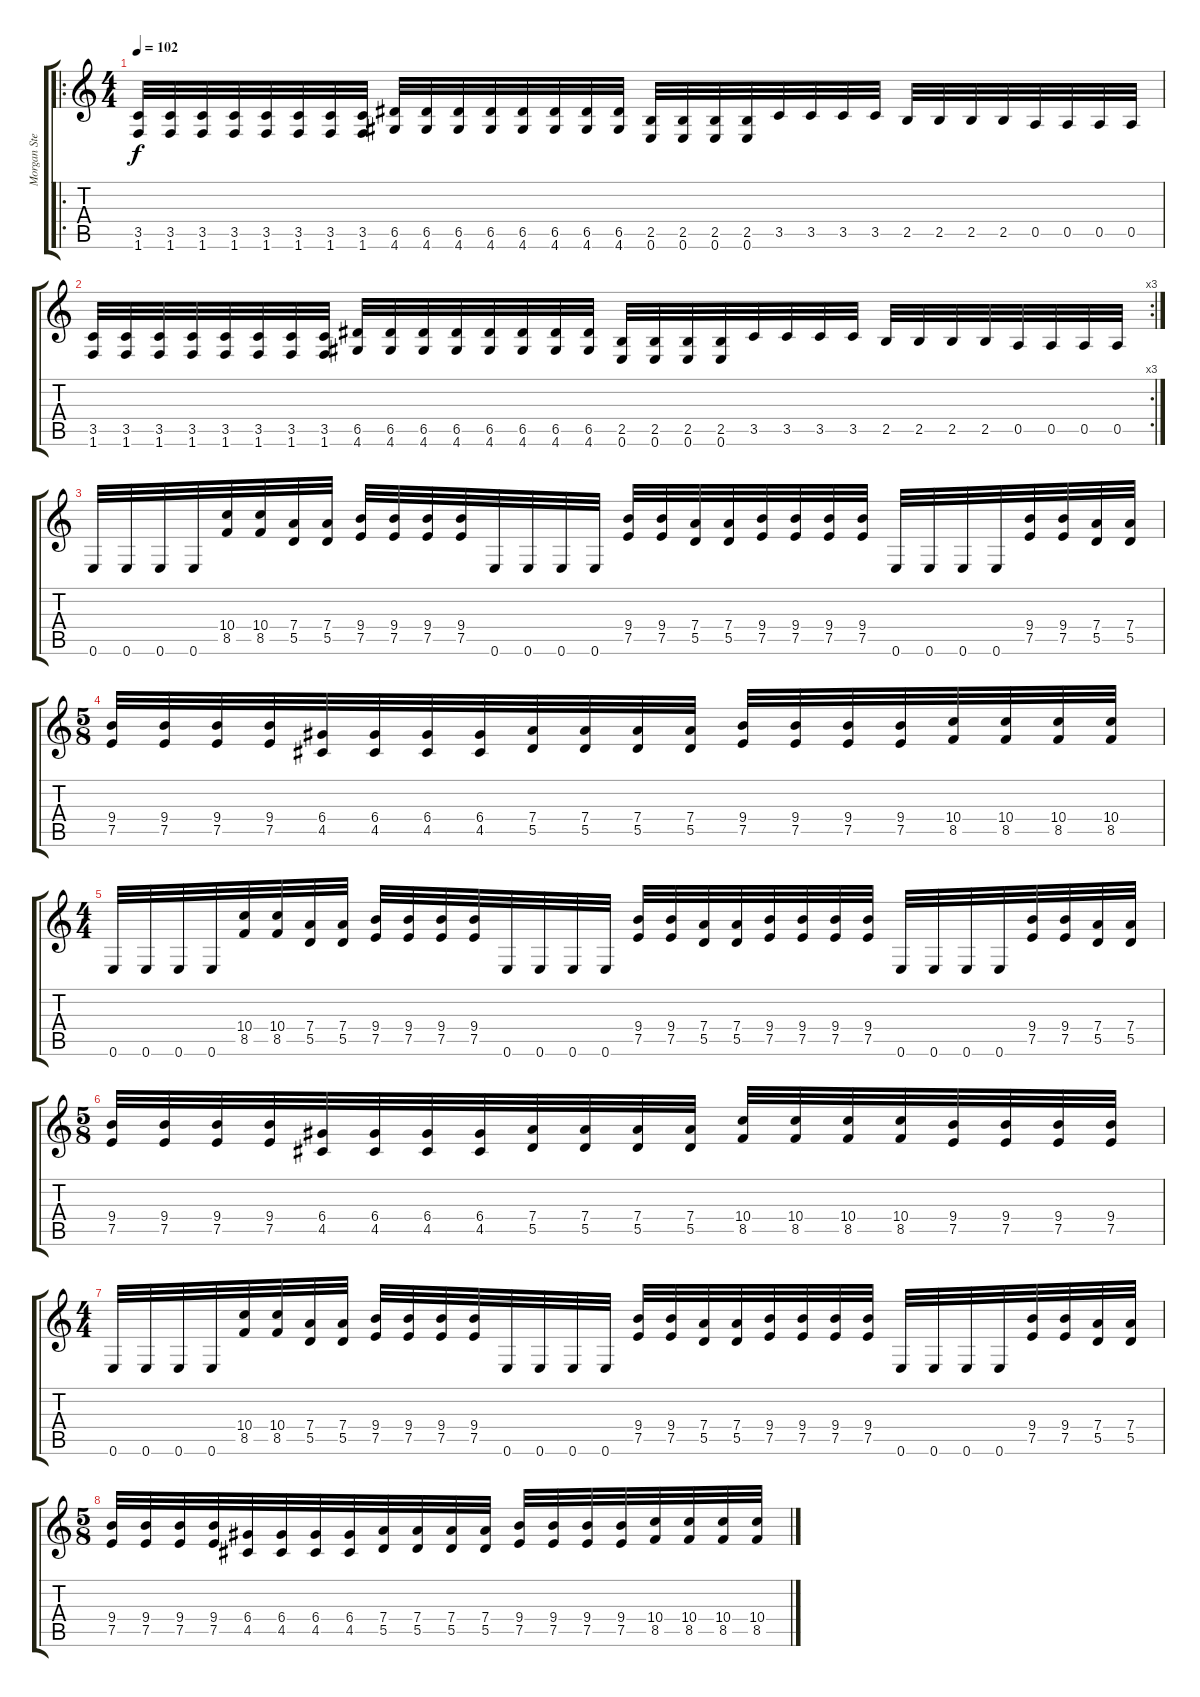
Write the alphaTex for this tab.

\track ("Morgan Steinmeyer Håkansson 2" "Morgan Ste") {instrument distortionguitar}
\staff {score tabs}
\tuning (E4 B3 G3 D3 A2 E2) {hide}
\ro
\ts (4 4)
\tempo 102
\clef g2
\ks c
(3.5 1.6).32{dy f} (3.5 1.6).32 (3.5 1.6).32 (3.5 1.6).32 (3.5 1.6).32 (3.5 1.6).32 (3.5 1.6).32 (3.5 1.6).32 (6.5 4.6).32 (6.5 4.6).32 (6.5 4.6).32 (6.5 4.6).32 (6.5 4.6).32 (6.5 4.6).32 (6.5 4.6).32 (6.5 4.6).32 (2.5 0.6).32 (2.5 0.6).32 (2.5 0.6).32 (2.5 0.6).32 3.5.32 3.5.32 3.5.32 3.5.32 2.5.32 2.5.32 2.5.32 2.5.32 0.5.32 0.5.32 0.5.32 0.5.32 |
\rc 3
(3.5 1.6).32 (3.5 1.6).32 (3.5 1.6).32 (3.5 1.6).32 (3.5 1.6).32 (3.5 1.6).32 (3.5 1.6).32 (3.5 1.6).32 (6.5 4.6).32 (6.5 4.6).32 (6.5 4.6).32 (6.5 4.6).32 (6.5 4.6).32 (6.5 4.6).32 (6.5 4.6).32 (6.5 4.6).32 (2.5 0.6).32 (2.5 0.6).32 (2.5 0.6).32 (2.5 0.6).32 3.5.32 3.5.32 3.5.32 3.5.32 2.5.32 2.5.32 2.5.32 2.5.32 0.5.32 0.5.32 0.5.32 0.5.32 |
0.6.32 0.6.32 0.6.32 0.6.32 (10.4 8.5).32 (10.4 8.5).32 (7.4 5.5).32 (7.4 5.5).32 (9.4 7.5).32 (9.4 7.5).32 (9.4 7.5).32 (9.4 7.5).32 0.6.32 0.6.32 0.6.32 0.6.32 (9.4 7.5).32 (9.4 7.5).32 (7.4 5.5).32 (7.4 5.5).32 (9.4 7.5).32 (9.4 7.5).32 (9.4 7.5).32 (9.4 7.5).32 0.6.32 0.6.32 0.6.32 0.6.32 (9.4 7.5).32 (9.4 7.5).32 (7.4 5.5).32 (7.4 5.5).32 |
\ts (5 8)
(9.4 7.5).32 (9.4 7.5).32 (9.4 7.5).32 (9.4 7.5).32 (6.4 4.5).32 (6.4 4.5).32 (6.4 4.5).32 (6.4 4.5).32 (7.4 5.5).32 (7.4 5.5).32 (7.4 5.5).32 (7.4 5.5).32 (9.4 7.5).32 (9.4 7.5).32 (9.4 7.5).32 (9.4 7.5).32 (10.4 8.5).32 (10.4 8.5).32 (10.4 8.5).32 (10.4 8.5).32 |
\ts (4 4)
0.6.32 0.6.32 0.6.32 0.6.32 (10.4 8.5).32 (10.4 8.5).32 (7.4 5.5).32 (7.4 5.5).32 (9.4 7.5).32 (9.4 7.5).32 (9.4 7.5).32 (9.4 7.5).32 0.6.32 0.6.32 0.6.32 0.6.32 (9.4 7.5).32 (9.4 7.5).32 (7.4 5.5).32 (7.4 5.5).32 (9.4 7.5).32 (9.4 7.5).32 (9.4 7.5).32 (9.4 7.5).32 0.6.32 0.6.32 0.6.32 0.6.32 (9.4 7.5).32 (9.4 7.5).32 (7.4 5.5).32 (7.4 5.5).32 |
\ts (5 8)
(9.4 7.5).32 (9.4 7.5).32 (9.4 7.5).32 (9.4 7.5).32 (6.4 4.5).32 (6.4 4.5).32 (6.4 4.5).32 (6.4 4.5).32 (7.4 5.5).32 (7.4 5.5).32 (7.4 5.5).32 (7.4 5.5).32 (10.4 8.5).32 (10.4 8.5).32 (10.4 8.5).32 (10.4 8.5).32 (9.4 7.5).32 (9.4 7.5).32 (9.4 7.5).32 (9.4 7.5).32 |
\ts (4 4)
0.6.32 0.6.32 0.6.32 0.6.32 (10.4 8.5).32 (10.4 8.5).32 (7.4 5.5).32 (7.4 5.5).32 (9.4 7.5).32 (9.4 7.5).32 (9.4 7.5).32 (9.4 7.5).32 0.6.32 0.6.32 0.6.32 0.6.32 (9.4 7.5).32 (9.4 7.5).32 (7.4 5.5).32 (7.4 5.5).32 (9.4 7.5).32 (9.4 7.5).32 (9.4 7.5).32 (9.4 7.5).32 0.6.32 0.6.32 0.6.32 0.6.32 (9.4 7.5).32 (9.4 7.5).32 (7.4 5.5).32 (7.4 5.5).32 |
\ts (5 8)
(9.4 7.5).32 (9.4 7.5).32 (9.4 7.5).32 (9.4 7.5).32 (6.4 4.5).32 (6.4 4.5).32 (6.4 4.5).32 (6.4 4.5).32 (7.4 5.5).32 (7.4 5.5).32 (7.4 5.5).32 (7.4 5.5).32 (9.4 7.5).32 (9.4 7.5).32 (9.4 7.5).32 (9.4 7.5).32 (10.4 8.5).32 (10.4 8.5).32 (10.4 8.5).32 (10.4 8.5).32
